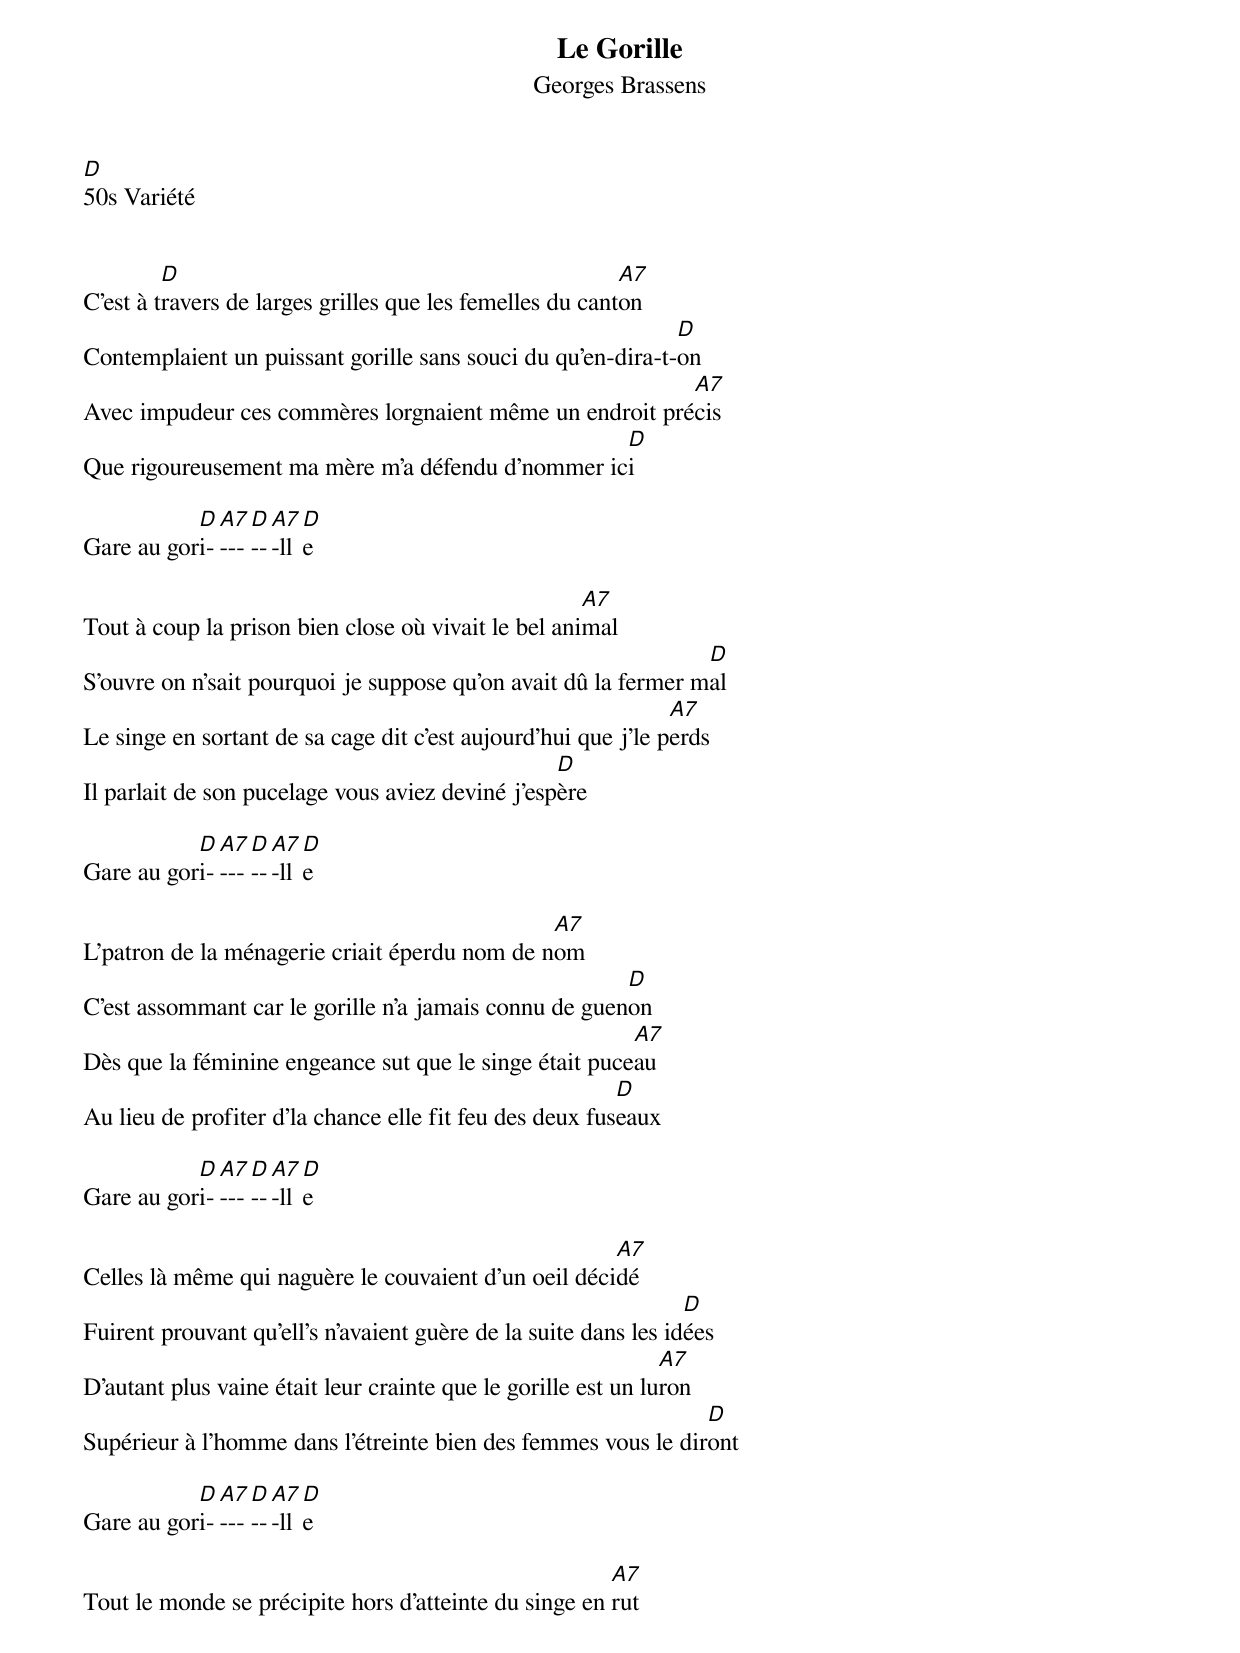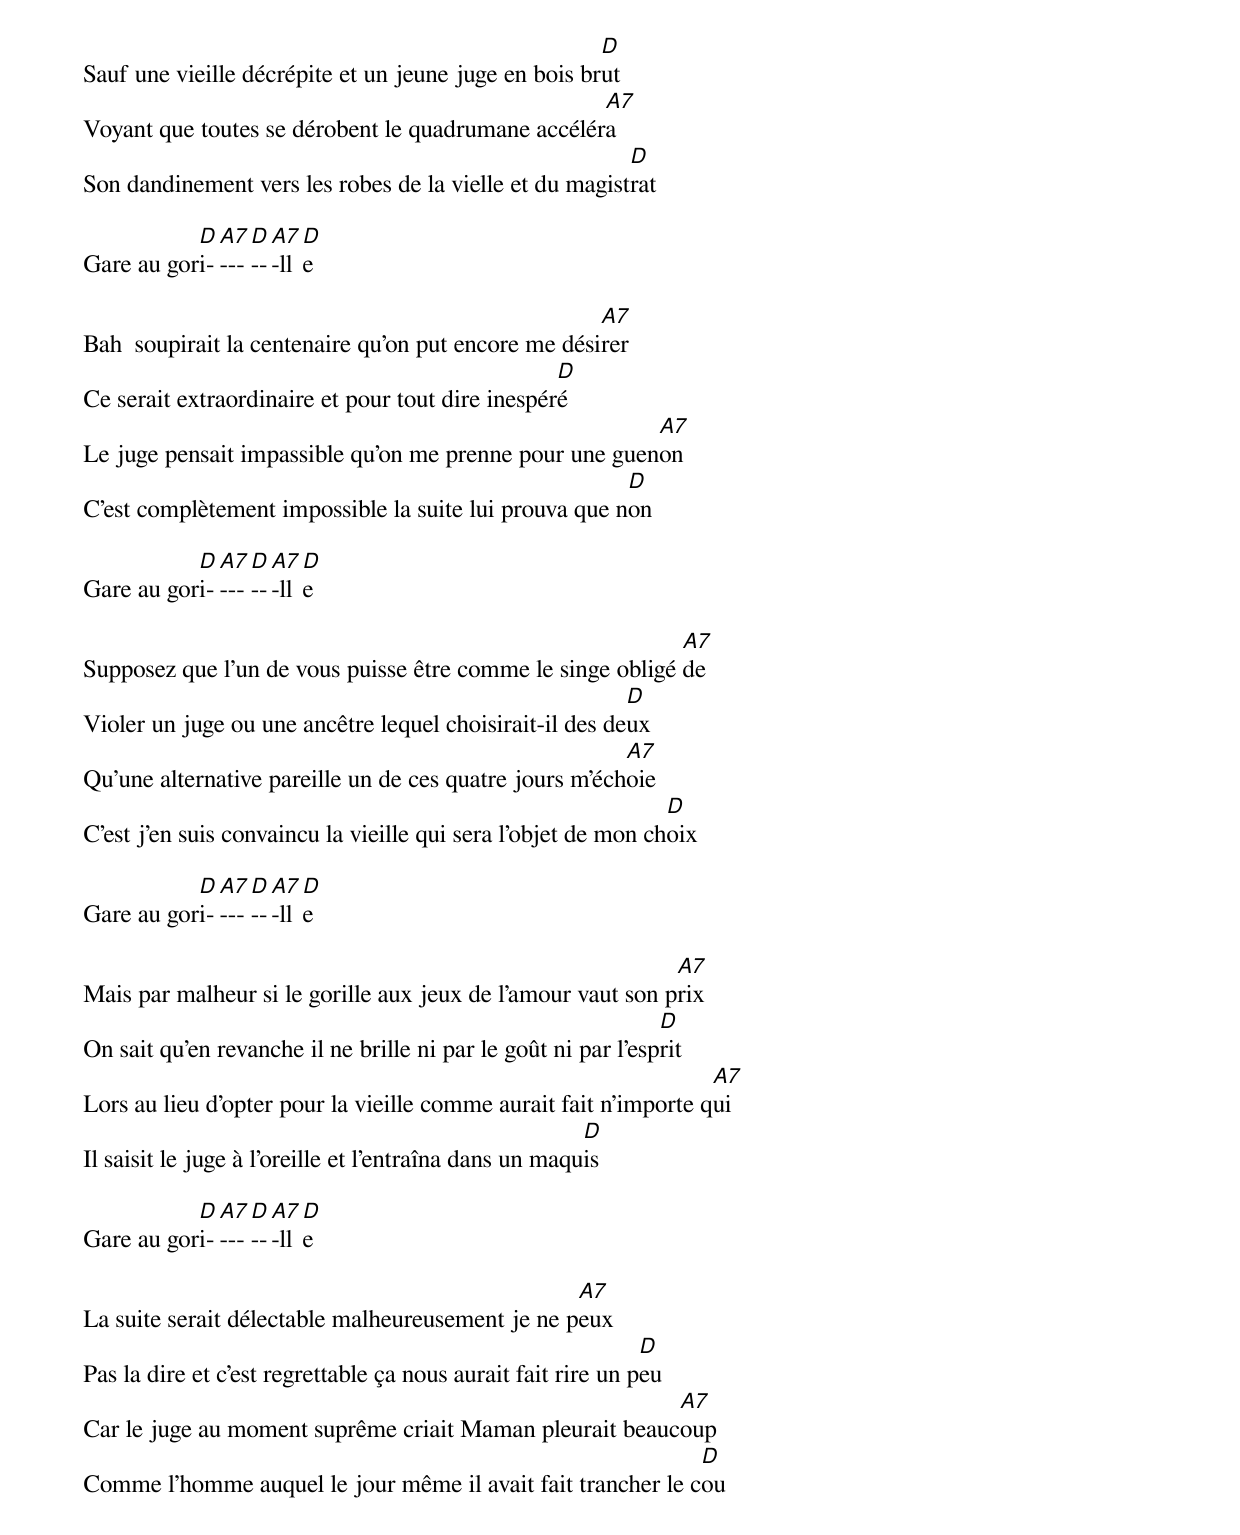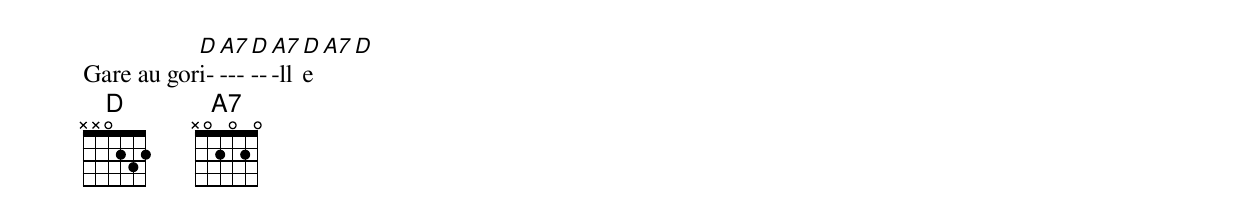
Le Gorille
Georges Brassens
D
50s Variété


         D                                                A7
C'est à travers de larges grilles que les femelles du canton
                                                             D
Contemplaient un puissant gorille sans souci du qu'en-dira-t-on
                                                         A7
Avec impudeur ces commères lorgnaient même un endroit précis
                                                  D
Que rigoureusement ma mère m'a défendu d'nommer ici

           D A7 D A7 D
Gare au gori-------lle

                                                     A7
Tout à coup la prison bien close où vivait le bel animal
                                                                D
S'ouvre on n'sait pourquoi je suppose qu'on avait dû la fermer mal
                                                               A7
Le singe en sortant de sa cage dit c'est aujourd'hui que j'le perds
                                                  D
Il parlait de son pucelage vous aviez deviné j'espère

           D A7 D A7 D
Gare au gori-------lle

                                               A7
L'patron de la ménagerie criait éperdu nom de nom
                                                       D
C'est assommant car le gorille n'a jamais connu de guenon
                                                        A7
Dès que la féminine engeance sut que le singe était puceau
                                                         D
Au lieu de profiter d’la chance elle fit feu des deux fuseaux

           D A7 D A7 D
Gare au gori-------lle

                                                      A7
Celles là même qui naguère le couvaient d'un oeil décidé
                                                                 D
Fuirent prouvant qu'ell's n'avaient guère de la suite dans les idées
                                                               A7
D'autant plus vaine était leur crainte que le gorille est un luron
                                                               D
Supérieur à l'homme dans l'étreinte bien des femmes vous le diront

           D A7 D A7 D
Gare au gori-------lle

                                                       A7
Tout le monde se précipite hors d'atteinte du singe en rut
                                                      D
Sauf une vieille décrépite et un jeune juge en bois brut
                                                   A7
Voyant que toutes se dérobent le quadrumane accéléra
                                                        D
Son dandinement vers les robes de la vielle et du magistrat

           D A7 D A7 D
Gare au gori-------lle

                                                     A7
Bah  soupirait la centenaire qu'on put encore me désirer
                                                  D
Ce serait extraordinaire et pour tout dire inespéré
                                                        A7
Le juge pensait impassible qu'on me prenne pour une guenon
                                                       D
C'est complètement impossible la suite lui prouva que non

           D A7 D A7 D
Gare au gori-------lle

                                                            A7
Supposez que l'un de vous puisse être comme le singe obligé de
                                                         D
Violer un juge ou une ancêtre lequel choisirait-il des deux
                                                        A7
Qu'une alternative pareille un de ces quatre jours m'échoie
                                                               D
C'est j'en suis convaincu la vieille qui sera l'objet de mon choix

           D A7 D A7 D
Gare au gori-------lle

                                                             A7
Mais par malheur si le gorille aux jeux de l'amour vaut son prix
                                                               D
On sait qu'en revanche il ne brille ni par le goût ni par l'esprit
                                                                  A7
Lors au lieu d'opter pour la vieille comme aurait fait n'importe qui
                                                        D
Il saisit le juge à l'oreille et l'entraîna dans un maquis

           D A7 D A7 D
Gare au gori-------lle

                                                  A7
La suite serait délectable malheureusement je ne peux
                                                              D
Pas la dire et c'est regrettable ça nous aurait fait rire un peu
                                                         A7
Car le juge au moment suprême criait Maman pleurait beaucoup
                                                             D
Comme l'homme auquel le jour même il avait fait trancher le cou

           D A7 D A7 D  A7 D
Gare au gori-------lle
